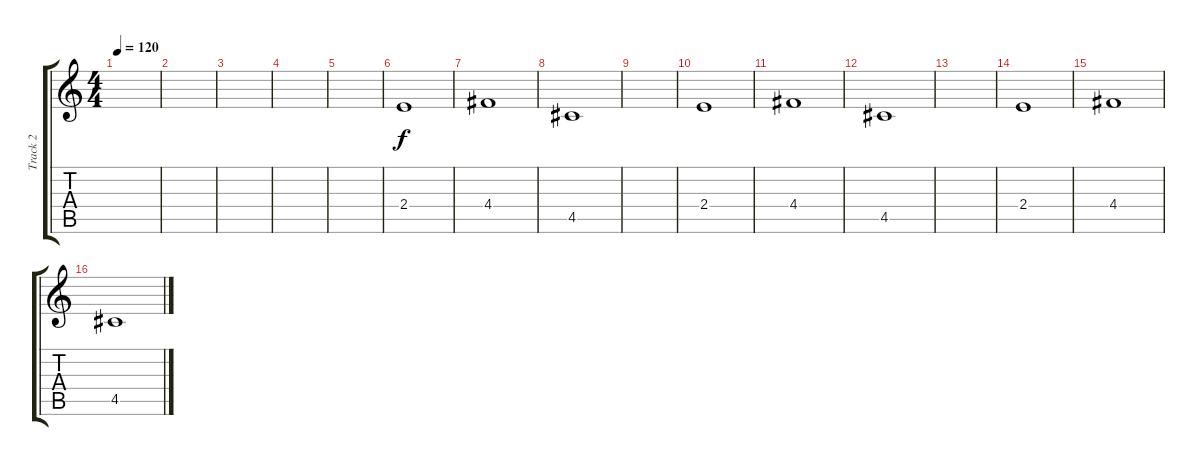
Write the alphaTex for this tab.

\track ("Track 2" "Track 2") {instrument electricbassfinger}
\staff {score tabs}
\tuning (E4 B3 G3 D3 A2 E2) {hide}
\ts (4 4)
\tempo 120
\clef g2
\ks c
|
|
|
|
|
2.4.1 |
4.4.1 |
4.5.1 |
|
2.4.1 |
4.4.1 |
4.5.1 |
|
2.4.1 |
4.4.1 |
4.5.1
